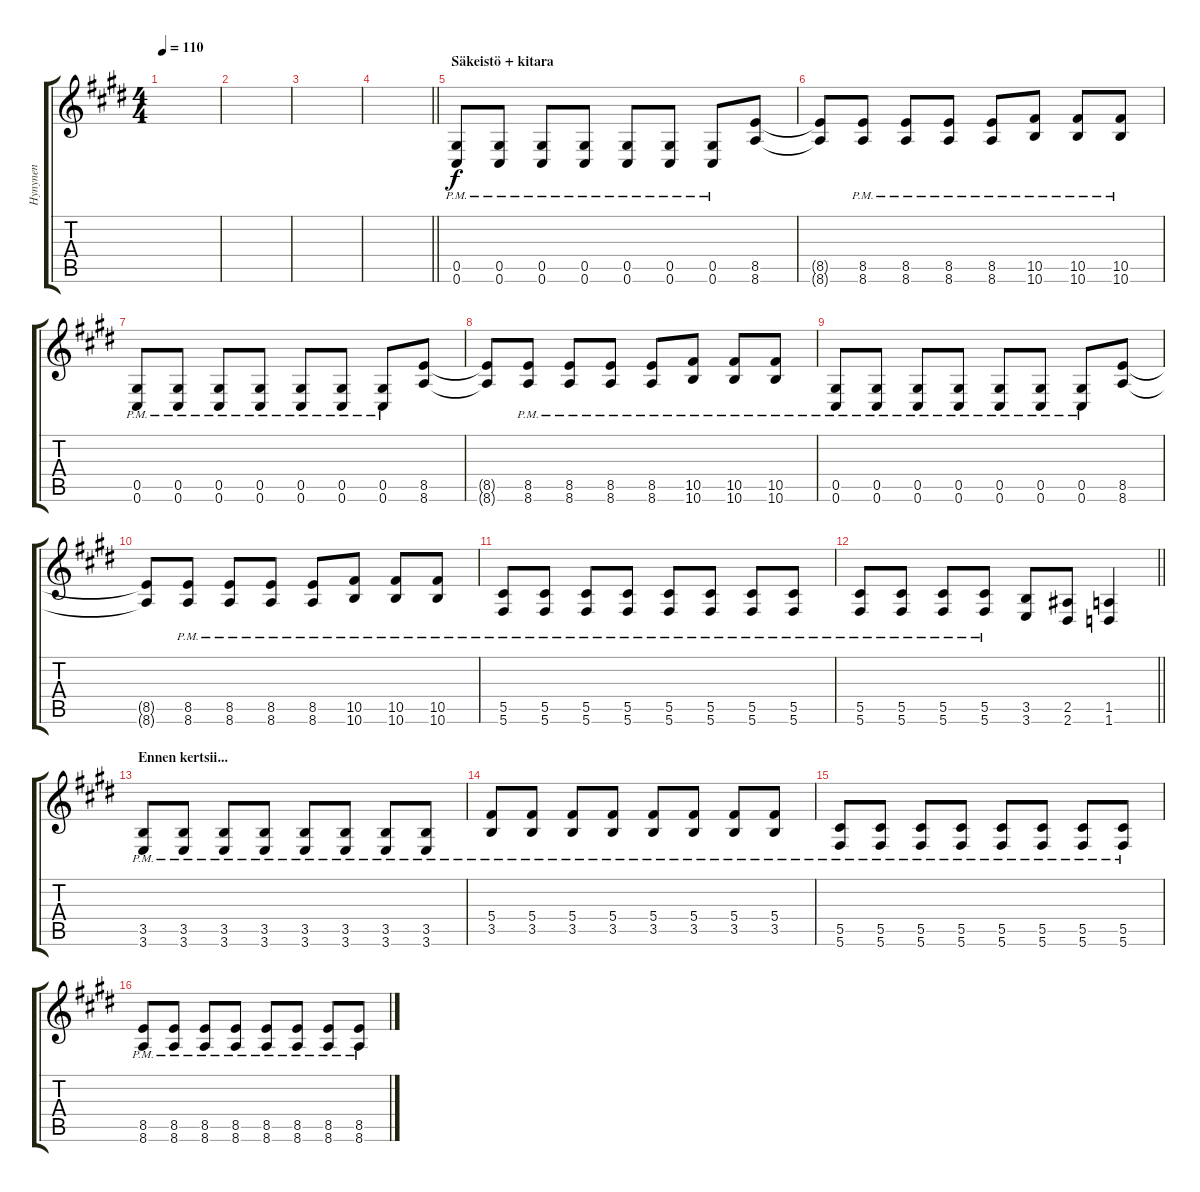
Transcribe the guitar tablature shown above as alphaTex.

\track ("Hynynen" "Hynynen") {instrument overdrivenguitar}
\staff {score tabs}
\tuning (Eb4 Bb3 Gb3 Db3 Ab2 Db2) {hide}
\ts (4 4)
\tempo 110
\clef g2
\ks c#minor
|
|
|
\barLineRight lightlight
|
\section ("" "Säkeistö + kitara")
(0.5{pm} 0.6{pm}).8 (0.5{pm} 0.6{pm}).8 (0.5{pm} 0.6{pm}).8 (0.5{pm} 0.6{pm}).8 (0.5{pm} 0.6{pm}).8 (0.5{pm} 0.6{pm}).8 (0.5{pm} 0.6{pm}).8 (8.5 8.6).8 |
(8.5{t} 8.6{t}).8 (8.5{pm} 8.6{pm}).8 (8.5{pm} 8.6{pm}).8 (8.5{pm} 8.6{pm}).8 (8.5{pm} 8.6{pm}).8 (10.5{pm} 10.6{pm}).8 (10.5{pm} 10.6{pm}).8 (10.5{pm} 10.6{pm}).8 |
(0.5{pm} 0.6{pm}).8 (0.5{pm} 0.6{pm}).8 (0.5{pm} 0.6{pm}).8 (0.5{pm} 0.6{pm}).8 (0.5{pm} 0.6{pm}).8 (0.5{pm} 0.6{pm}).8 (0.5{pm} 0.6{pm}).8 (8.5 8.6).8 |
(8.5{t} 8.6{t}).8 (8.5{pm} 8.6{pm}).8 (8.5{pm} 8.6{pm}).8 (8.5{pm} 8.6{pm}).8 (8.5{pm} 8.6{pm}).8 (10.5{pm} 10.6{pm}).8 (10.5{pm} 10.6{pm}).8 (10.5{pm} 10.6{pm}).8 |
(0.5{pm} 0.6{pm}).8 (0.5{pm} 0.6{pm}).8 (0.5{pm} 0.6{pm}).8 (0.5{pm} 0.6{pm}).8 (0.5{pm} 0.6{pm}).8 (0.5{pm} 0.6{pm}).8 (0.5{pm} 0.6{pm}).8 (8.5 8.6).8 |
(8.5{t} 8.6{t}).8 (8.5{pm} 8.6{pm}).8 (8.5{pm} 8.6{pm}).8 (8.5{pm} 8.6{pm}).8 (8.5{pm} 8.6{pm}).8 (10.5{pm} 10.6{pm}).8 (10.5{pm} 10.6{pm}).8 (10.5{pm} 10.6{pm}).8 |
(5.5{pm} 5.6{pm}).8 (5.5{pm} 5.6{pm}).8 (5.5{pm} 5.6{pm}).8 (5.5{pm} 5.6{pm}).8 (5.5{pm} 5.6{pm}).8 (5.5{pm} 5.6{pm}).8 (5.5{pm} 5.6{pm}).8 (5.5{pm} 5.6{pm}).8 |
\barLineRight lightlight
(5.5{pm} 5.6{pm}).8 (5.5{pm} 5.6{pm}).8 (5.5{pm} 5.6{pm}).8 (5.5{pm} 5.6{pm}).8 (3.5 3.6).8 (2.5 2.6).8 (1.5 1.6).4 |
\section ("" "Ennen kertsii...")
(3.5{pm} 3.6{pm}).8 (3.5{pm} 3.6{pm}).8 (3.5{pm} 3.6{pm}).8 (3.5{pm} 3.6{pm}).8 (3.5{pm} 3.6{pm}).8 (3.5{pm} 3.6{pm}).8 (3.5{pm} 3.6{pm}).8 (3.5{pm} 3.6{pm}).8 |
(5.4{pm} 3.5{pm}).8 (5.4{pm} 3.5{pm}).8 (5.4{pm} 3.5{pm}).8 (5.4{pm} 3.5{pm}).8 (5.4{pm} 3.5{pm}).8 (5.4{pm} 3.5{pm}).8 (5.4{pm} 3.5{pm}).8 (5.4{pm} 3.5{pm}).8 |
(5.5{pm} 5.6{pm}).8 (5.5{pm} 5.6{pm}).8 (5.5{pm} 5.6{pm}).8 (5.5{pm} 5.6{pm}).8 (5.5{pm} 5.6{pm}).8 (5.5{pm} 5.6{pm}).8 (5.5{pm} 5.6{pm}).8 (5.5{pm} 5.6{pm}).8 |
(8.5{pm} 8.6{pm}).8 (8.5{pm} 8.6{pm}).8 (8.5{pm} 8.6{pm}).8 (8.5{pm} 8.6{pm}).8 (8.5{pm} 8.6{pm}).8 (8.5{pm} 8.6{pm}).8 (8.5{pm} 8.6{pm}).8 (8.5{pm} 8.6{pm}).8
